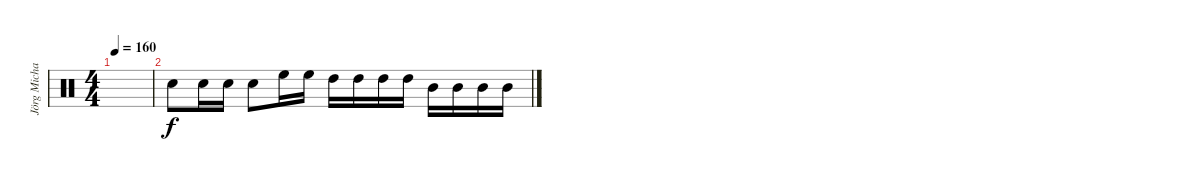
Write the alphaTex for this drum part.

\track ("Jörg Michael (Drums)" "Jörg Micha") {instrument percussion}
\staff {score}
\articulation defaults
\ts (4 4)
\tempo 160
\clef neutral
\ks c
|
"Snare (hit) 2".8 "Snare (hit) 2".16 "Snare (hit) 2".16 "Snare (hit) 2".8 "High Floor Tom (hit)".16 "High Floor Tom (hit)".16 "High Tom (hit)".16 "High Tom (hit)".16 "High Tom (hit)".16 "High Tom (hit)".16 "Mid Tom (hit)".16 "Mid Tom (hit)".16 "Mid Tom (hit)".16 "Mid Tom (hit)".16
